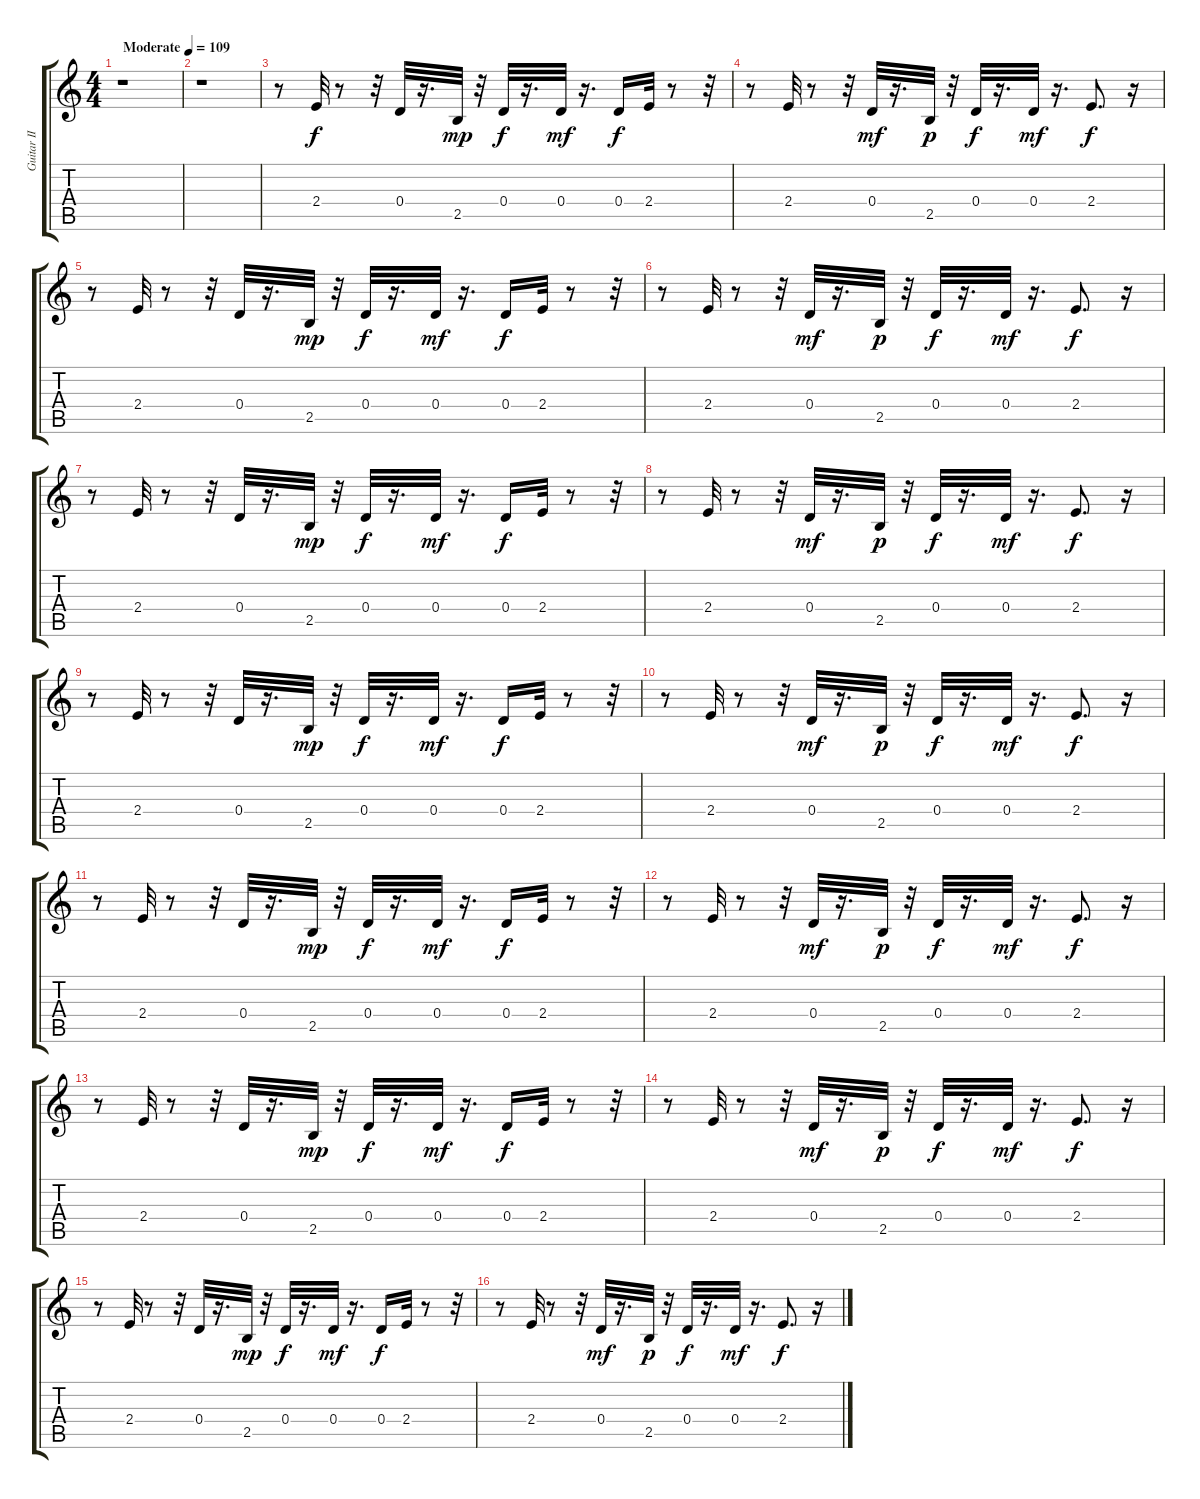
\track ("Guitar II" "Guitar II") {instrument electricguitarmuted}
\staff {score tabs}
\tuning (E4 B3 G3 D3 A2 E2) {hide}
\ts (4 4)
\tempo (109 "Moderate")
\clef g2
\ks c
r.1{dy f instrument electricguitarmuted} |
r.1 |
r.8 2.4.32{volume 16 balance 10} r.8 r.32 0.4.32 r.16{d} 2.5.32{dy mp} r.32 0.4.32{dy f} r.16{d} 0.4.32{dy mf} r.16{d} 0.4.16{dy f} 2.4.32 r.8 r.32 |
r.8 2.4.32 r.8 r.32 0.4.32{dy mf} r.16{d} 2.5.32{dy p} r.32 0.4.32{dy f} r.16{d} 0.4.32{dy mf} r.16{d} 2.4.8{d dy f} r.16 |
r.8 2.4.32 r.8 r.32 0.4.32 r.16{d} 2.5.32{dy mp} r.32 0.4.32{dy f} r.16{d} 0.4.32{dy mf} r.16{d} 0.4.16{dy f} 2.4.32 r.8 r.32 |
r.8 2.4.32 r.8 r.32 0.4.32{dy mf} r.16{d} 2.5.32{dy p} r.32 0.4.32{dy f} r.16{d} 0.4.32{dy mf} r.16{d} 2.4.8{d dy f} r.16 |
r.8 2.4.32 r.8 r.32 0.4.32 r.16{d} 2.5.32{dy mp} r.32 0.4.32{dy f} r.16{d} 0.4.32{dy mf} r.16{d} 0.4.16{dy f} 2.4.32 r.8 r.32 |
r.8 2.4.32 r.8 r.32 0.4.32{dy mf} r.16{d} 2.5.32{dy p} r.32 0.4.32{dy f} r.16{d} 0.4.32{dy mf} r.16{d} 2.4.8{d dy f} r.16 |
r.8 2.4.32 r.8 r.32 0.4.32 r.16{d} 2.5.32{dy mp} r.32 0.4.32{dy f} r.16{d} 0.4.32{dy mf} r.16{d} 0.4.16{dy f} 2.4.32 r.8 r.32 |
r.8 2.4.32 r.8 r.32 0.4.32{dy mf} r.16{d} 2.5.32{dy p} r.32 0.4.32{dy f} r.16{d} 0.4.32{dy mf} r.16{d} 2.4.8{d dy f} r.16 |
r.8{volume 12} 2.4.32 r.8 r.32 0.4.32 r.16{d} 2.5.32{dy mp} r.32 0.4.32{dy f} r.16{d} 0.4.32{dy mf} r.16{d} 0.4.16{dy f} 2.4.32 r.8 r.32 |
r.8 2.4.32 r.8 r.32 0.4.32{dy mf} r.16{d} 2.5.32{dy p} r.32 0.4.32{dy f} r.16{d} 0.4.32{dy mf} r.16{d} 2.4.8{d dy f} r.16 |
r.8 2.4.32 r.8 r.32 0.4.32 r.16{d} 2.5.32{dy mp} r.32 0.4.32{dy f} r.16{d} 0.4.32{dy mf} r.16{d} 0.4.16{dy f} 2.4.32 r.8 r.32 |
r.8 2.4.32 r.8 r.32 0.4.32{dy mf} r.16{d} 2.5.32{dy p} r.32 0.4.32{dy f} r.16{d} 0.4.32{dy mf} r.16{d} 2.4.8{d dy f} r.16 |
r.8 2.4.32 r.8 r.32 0.4.32 r.16{d} 2.5.32{dy mp} r.32 0.4.32{dy f} r.16{d} 0.4.32{dy mf} r.16{d} 0.4.16{dy f} 2.4.32 r.8 r.32 |
r.8 2.4.32 r.8 r.32 0.4.32{dy mf} r.16{d} 2.5.32{dy p} r.32 0.4.32{dy f} r.16{d} 0.4.32{dy mf} r.16{d} 2.4.8{d dy f} r.16
